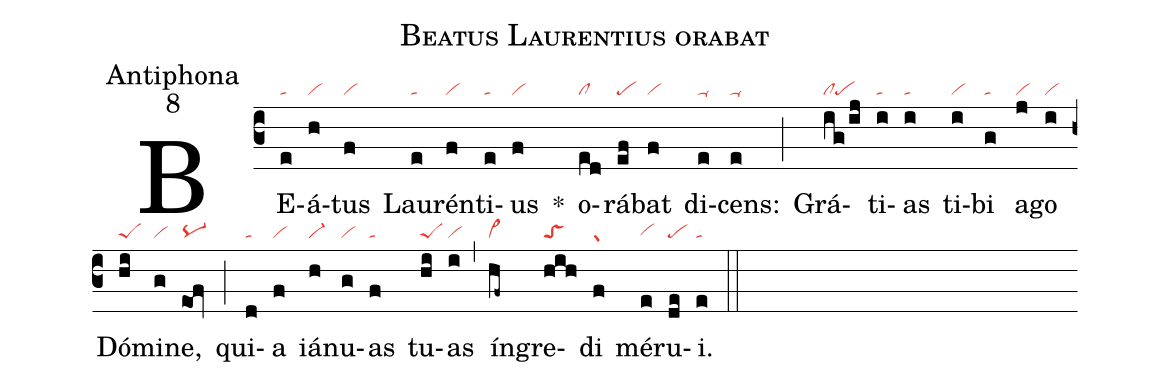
name:Beatus Laurentius orabat;
office-part:Antiphona;
mode:8;
nabc-lines:1;
%%
(c3)
BE(e|ta)á(h|vi)tus(f|vi) Lau(e|ta)rén(f|vi)ti(e|ta)us(f|vi) *()
o(ed|cl)rá(ef|pe)bat(f|vi) di(e|ta-)cens:(e|ta-) (;)
Grá(ig/ij|clpe)ti(i|ta)as(i|ta) ti(i|vi)bi(g|ta) a(j|vi)go(i|vi) Dó(hi|peS)mi(g|vi)ne,(eOf|pq-) (;)
qui(d|ta)a(f|vi) iá(h|vi-)nu(g|vi)as(f|ta) tu(hi|peS)as(i|vi) (,)
ín(hf~|vi>)gre(hih|toS)di(f|gr) mé(e|vihg)ru(de|pe)i.(e|ta) (::)
